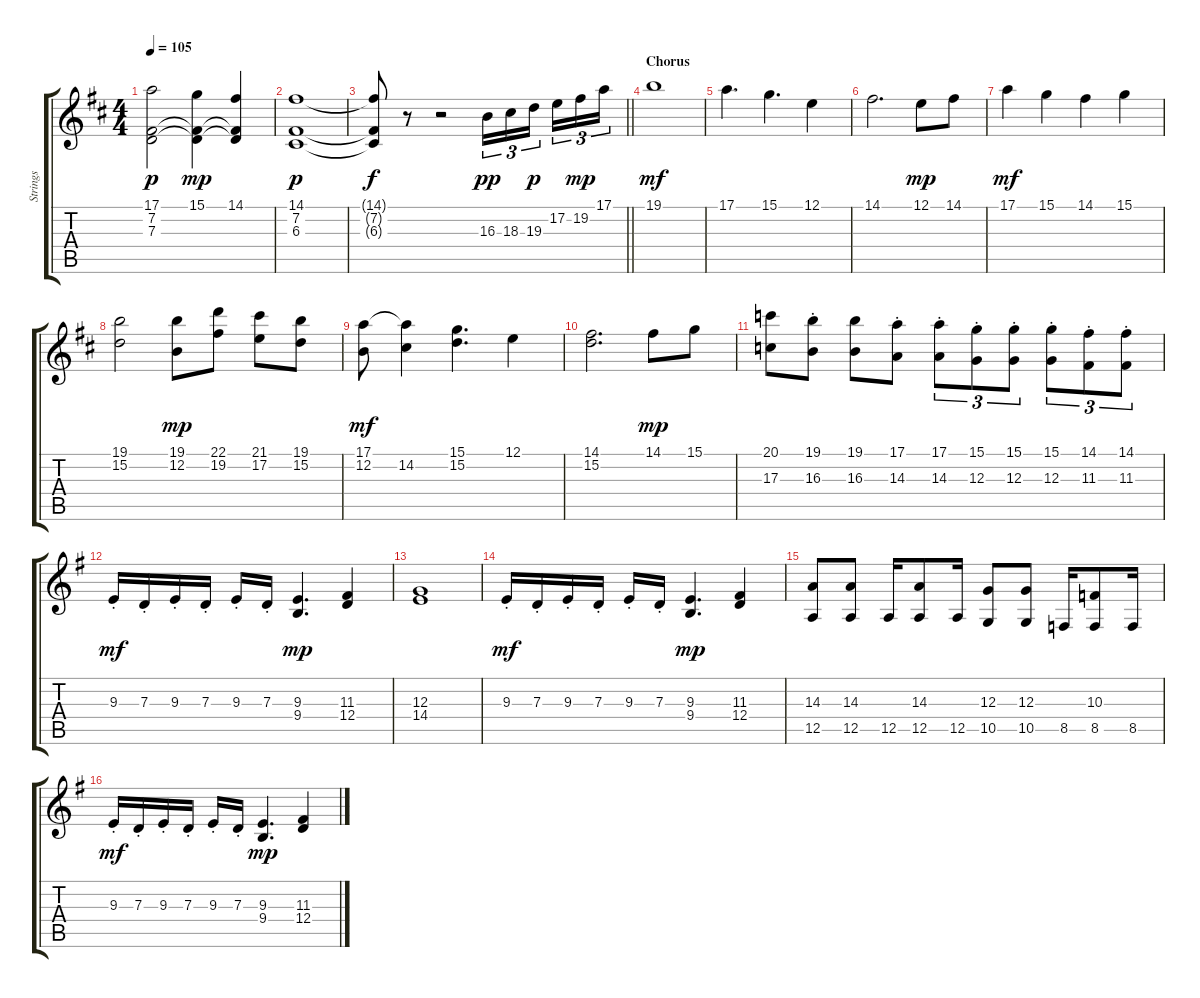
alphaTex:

\track ("Strings" "Strings") {instrument stringensemble1}
\staff {score tabs}
\tuning (E4 B3 G3 D3 A2 E2) {hide}
\ts (4 4)
\tempo 105
\clef g2
\ks d
(17.1 7.2 7.3).2{dy p} (15.1 7.2{t} 7.3{t}).4{dy mp} (14.1 7.2{t} 7.3{t}).4 |
(14.1 7.2 6.3).1{dy p} |
\barLineRight lightlight
(14.1{t} 7.2{t} 6.3{t}).8{dy f} r.8 r.2 16.3.16{tu (3 2) dy pp} 18.3.16{tu (3 2)} 19.3.16{tu (3 2) dy p beam splitsecondary} 17.2.16{tu (3 2)} 19.2.16{tu (3 2) dy mp} 17.1.16{tu (3 2)} |
\section ("" "Chorus")
19.1.1{dy mf} |
17.1.4{d} 15.1.4{d} 12.1.4 |
14.1.2{d} 12.1.8{dy mp} 14.1.8 |
17.1.4{dy mf} 15.1.4 14.1.4 15.1.4 |
(19.1 15.2).2 (19.1 12.2).8{dy mp} (22.1 19.2).8 (21.1 17.2).8 (19.1 15.2).8 |
(17.1 12.2).8{dy mf} (17.1{t} 14.2).4 (15.1 15.2).4{d} 12.1.4 |
(14.1 15.2).2{d} 14.1.8{dy mp} 15.1.8 |
(20.1 17.3).8 (19.1{st} 16.3{st}).8 (19.1 16.3).8 (17.1{st} 14.3{st}).8 (17.1{st} 14.3{st}).8{tu (3 2)} (15.1{st} 12.3{st}).8{tu (3 2)} (15.1{st} 12.3{st}).8{tu (3 2)} (15.1{st} 12.3{st}).8{tu (3 2)} (14.1{st} 11.3{st}).8{tu (3 2)} (14.1{st} 11.3{st}).8{tu (3 2)} |
\ks eminor
9.3{st}.16{dy mf} 7.3{st}.16 9.3{st}.16 7.3{st}.16 9.3{st}.16 7.3{st}.16 (9.3 9.4).4{d dy mp} (11.3 12.4).4 |
(12.3 14.4).1 |
9.3{st}.16{dy mf} 7.3{st}.16 9.3{st}.16 7.3{st}.16 9.3{st}.16 7.3{st}.16 (9.3 9.4).4{d dy mp} (11.3 12.4).4 |
(14.3 12.5).8 (14.3 12.5).8 12.5.16 (14.3 12.5).8 12.5.16 (12.3 10.5).8 (12.3 10.5).8 8.5.16 (10.3 8.5).8 8.5.16 |
9.3{st}.16{dy mf} 7.3{st}.16 9.3{st}.16 7.3{st}.16 9.3{st}.16 7.3{st}.16 (9.3 9.4).4{d dy mp} (11.3 12.4).4
